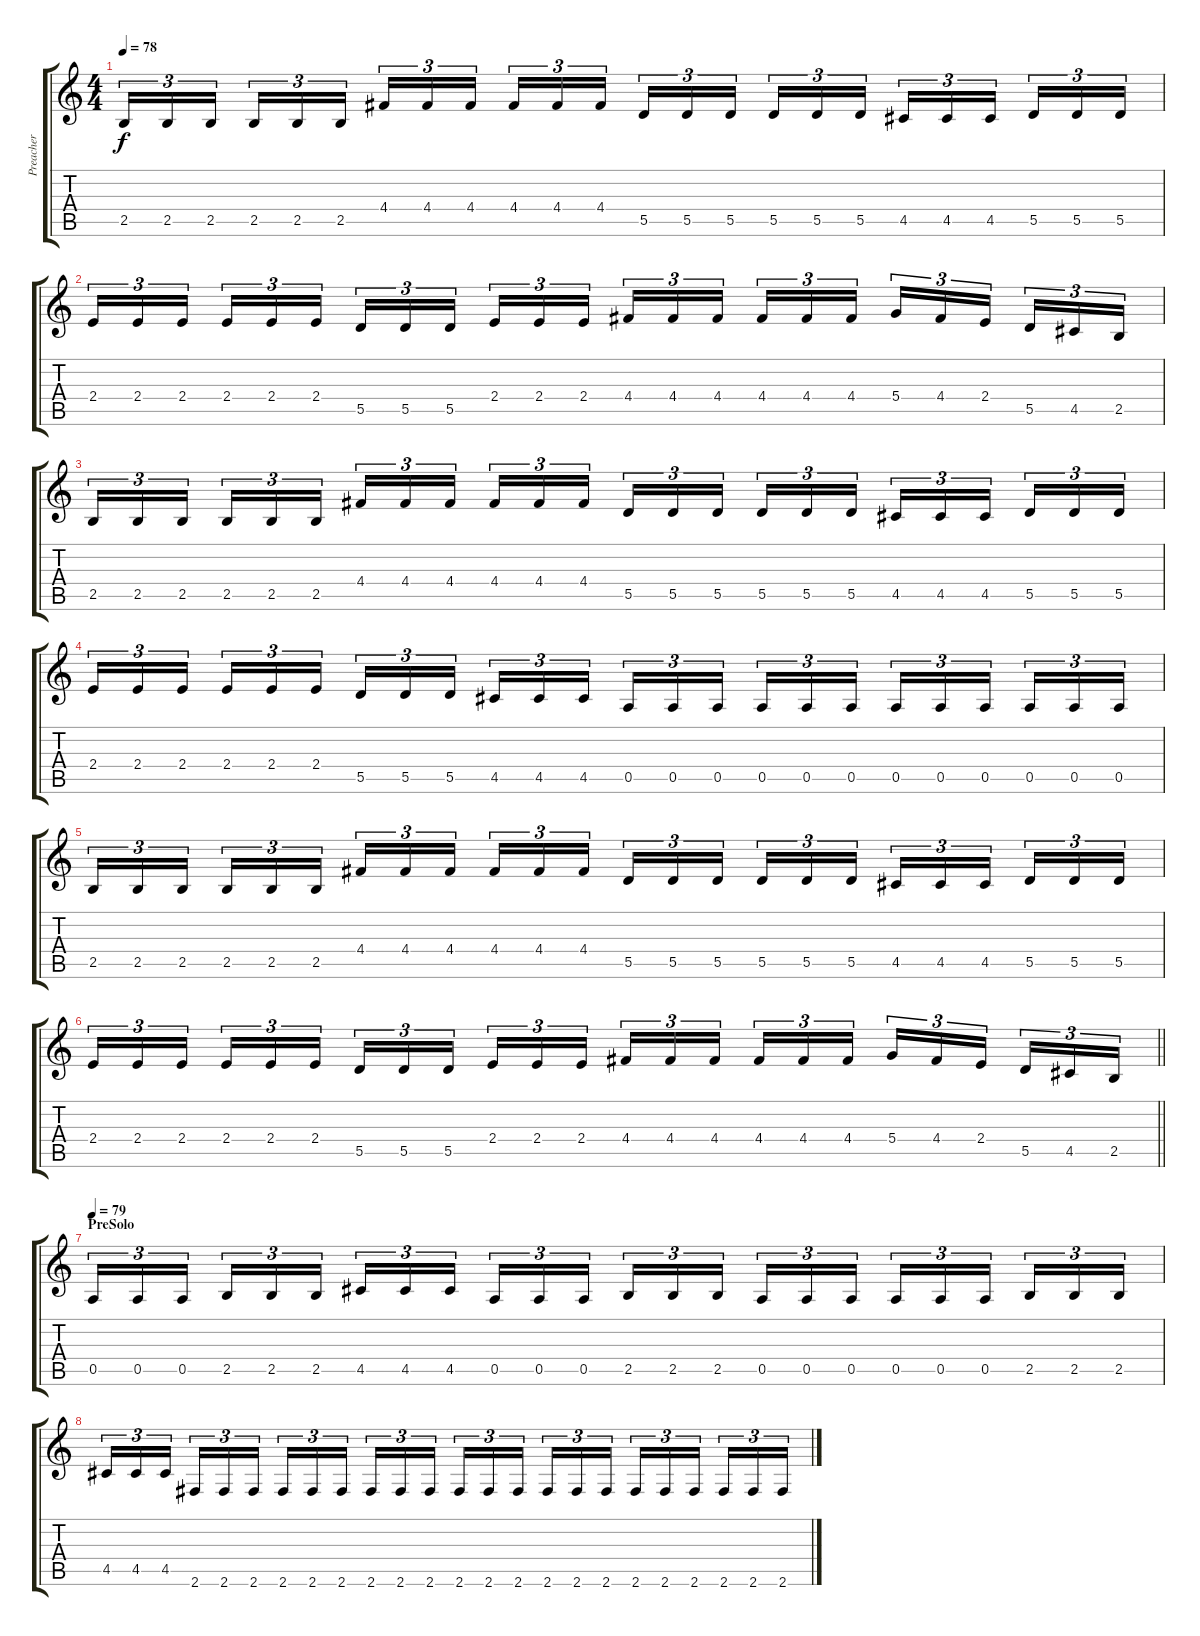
\track ("Preacher" "Preacher") {instrument distortionguitar}
\staff {score tabs}
\tuning (E4 B3 G3 D3 A2 E2) {hide}
\ts (4 4)
\tempo 78
\clef g2
\ks c
2.5.16{tu (3 2) dy f} 2.5.16{tu (3 2)} 2.5.16{tu (3 2) beam splitsecondary} 2.5.16{tu (3 2)} 2.5.16{tu (3 2)} 2.5.16{tu (3 2)} 4.4.16{tu (3 2)} 4.4.16{tu (3 2)} 4.4.16{tu (3 2) beam splitsecondary} 4.4.16{tu (3 2)} 4.4.16{tu (3 2)} 4.4.16{tu (3 2)} 5.5.16{tu (3 2)} 5.5.16{tu (3 2)} 5.5.16{tu (3 2) beam splitsecondary} 5.5.16{tu (3 2)} 5.5.16{tu (3 2)} 5.5.16{tu (3 2)} 4.5.16{tu (3 2)} 4.5.16{tu (3 2)} 4.5.16{tu (3 2) beam splitsecondary} 5.5.16{tu (3 2)} 5.5.16{tu (3 2)} 5.5.16{tu (3 2)} |
2.4.16{tu (3 2)} 2.4.16{tu (3 2)} 2.4.16{tu (3 2) beam splitsecondary} 2.4.16{tu (3 2)} 2.4.16{tu (3 2)} 2.4.16{tu (3 2)} 5.5.16{tu (3 2)} 5.5.16{tu (3 2)} 5.5.16{tu (3 2) beam splitsecondary} 2.4.16{tu (3 2)} 2.4.16{tu (3 2)} 2.4.16{tu (3 2)} 4.4.16{tu (3 2)} 4.4.16{tu (3 2)} 4.4.16{tu (3 2) beam splitsecondary} 4.4.16{tu (3 2)} 4.4.16{tu (3 2)} 4.4.16{tu (3 2)} 5.4.16{tu (3 2)} 4.4.16{tu (3 2)} 2.4.16{tu (3 2) beam splitsecondary} 5.5.16{tu (3 2)} 4.5.16{tu (3 2)} 2.5.16{tu (3 2)} |
2.5.16{tu (3 2)} 2.5.16{tu (3 2)} 2.5.16{tu (3 2) beam splitsecondary} 2.5.16{tu (3 2)} 2.5.16{tu (3 2)} 2.5.16{tu (3 2)} 4.4.16{tu (3 2)} 4.4.16{tu (3 2)} 4.4.16{tu (3 2) beam splitsecondary} 4.4.16{tu (3 2)} 4.4.16{tu (3 2)} 4.4.16{tu (3 2)} 5.5.16{tu (3 2)} 5.5.16{tu (3 2)} 5.5.16{tu (3 2) beam splitsecondary} 5.5.16{tu (3 2)} 5.5.16{tu (3 2)} 5.5.16{tu (3 2)} 4.5.16{tu (3 2)} 4.5.16{tu (3 2)} 4.5.16{tu (3 2) beam splitsecondary} 5.5.16{tu (3 2)} 5.5.16{tu (3 2)} 5.5.16{tu (3 2)} |
2.4.16{tu (3 2)} 2.4.16{tu (3 2)} 2.4.16{tu (3 2) beam splitsecondary} 2.4.16{tu (3 2)} 2.4.16{tu (3 2)} 2.4.16{tu (3 2)} 5.5.16{tu (3 2)} 5.5.16{tu (3 2)} 5.5.16{tu (3 2) beam splitsecondary} 4.5.16{tu (3 2)} 4.5.16{tu (3 2)} 4.5.16{tu (3 2)} 0.5.16{tu (3 2)} 0.5.16{tu (3 2)} 0.5.16{tu (3 2) beam splitsecondary} 0.5.16{tu (3 2)} 0.5.16{tu (3 2)} 0.5.16{tu (3 2)} 0.5.16{tu (3 2)} 0.5.16{tu (3 2)} 0.5.16{tu (3 2) beam splitsecondary} 0.5.16{tu (3 2)} 0.5.16{tu (3 2)} 0.5.16{tu (3 2)} |
2.5.16{tu (3 2)} 2.5.16{tu (3 2)} 2.5.16{tu (3 2) beam splitsecondary} 2.5.16{tu (3 2)} 2.5.16{tu (3 2)} 2.5.16{tu (3 2)} 4.4.16{tu (3 2)} 4.4.16{tu (3 2)} 4.4.16{tu (3 2) beam splitsecondary} 4.4.16{tu (3 2)} 4.4.16{tu (3 2)} 4.4.16{tu (3 2)} 5.5.16{tu (3 2)} 5.5.16{tu (3 2)} 5.5.16{tu (3 2) beam splitsecondary} 5.5.16{tu (3 2)} 5.5.16{tu (3 2)} 5.5.16{tu (3 2)} 4.5.16{tu (3 2)} 4.5.16{tu (3 2)} 4.5.16{tu (3 2) beam splitsecondary} 5.5.16{tu (3 2)} 5.5.16{tu (3 2)} 5.5.16{tu (3 2)} |
\barLineRight lightlight
2.4.16{tu (3 2)} 2.4.16{tu (3 2)} 2.4.16{tu (3 2) beam splitsecondary} 2.4.16{tu (3 2)} 2.4.16{tu (3 2)} 2.4.16{tu (3 2)} 5.5.16{tu (3 2)} 5.5.16{tu (3 2)} 5.5.16{tu (3 2) beam splitsecondary} 2.4.16{tu (3 2)} 2.4.16{tu (3 2)} 2.4.16{tu (3 2)} 4.4.16{tu (3 2)} 4.4.16{tu (3 2)} 4.4.16{tu (3 2) beam splitsecondary} 4.4.16{tu (3 2)} 4.4.16{tu (3 2)} 4.4.16{tu (3 2)} 5.4.16{tu (3 2)} 4.4.16{tu (3 2)} 2.4.16{tu (3 2) beam splitsecondary} 5.5.16{tu (3 2)} 4.5.16{tu (3 2)} 2.5.16{tu (3 2)} |
\section ("" "PreSolo")
\tempo 79
0.5.16{tu (3 2)} 0.5.16{tu (3 2)} 0.5.16{tu (3 2) beam splitsecondary} 2.5.16{tu (3 2)} 2.5.16{tu (3 2)} 2.5.16{tu (3 2)} 4.5.16{tu (3 2)} 4.5.16{tu (3 2)} 4.5.16{tu (3 2) beam splitsecondary} 0.5.16{tu (3 2)} 0.5.16{tu (3 2)} 0.5.16{tu (3 2)} 2.5.16{tu (3 2)} 2.5.16{tu (3 2)} 2.5.16{tu (3 2) beam splitsecondary} 0.5.16{tu (3 2)} 0.5.16{tu (3 2)} 0.5.16{tu (3 2)} 0.5.16{tu (3 2)} 0.5.16{tu (3 2)} 0.5.16{tu (3 2) beam splitsecondary} 2.5.16{tu (3 2)} 2.5.16{tu (3 2)} 2.5.16{tu (3 2)} |
4.5.16{tu (3 2)} 4.5.16{tu (3 2)} 4.5.16{tu (3 2) beam splitsecondary} 2.6.16{tu (3 2)} 2.6.16{tu (3 2)} 2.6.16{tu (3 2)} 2.6.16{tu (3 2)} 2.6.16{tu (3 2)} 2.6.16{tu (3 2) beam splitsecondary} 2.6.16{tu (3 2)} 2.6.16{tu (3 2)} 2.6.16{tu (3 2)} 2.6.16{tu (3 2)} 2.6.16{tu (3 2)} 2.6.16{tu (3 2) beam splitsecondary} 2.6.16{tu (3 2)} 2.6.16{tu (3 2)} 2.6.16{tu (3 2)} 2.6.16{tu (3 2)} 2.6.16{tu (3 2)} 2.6.16{tu (3 2) beam splitsecondary} 2.6.16{tu (3 2)} 2.6.16{tu (3 2)} 2.6.16{tu (3 2)}
